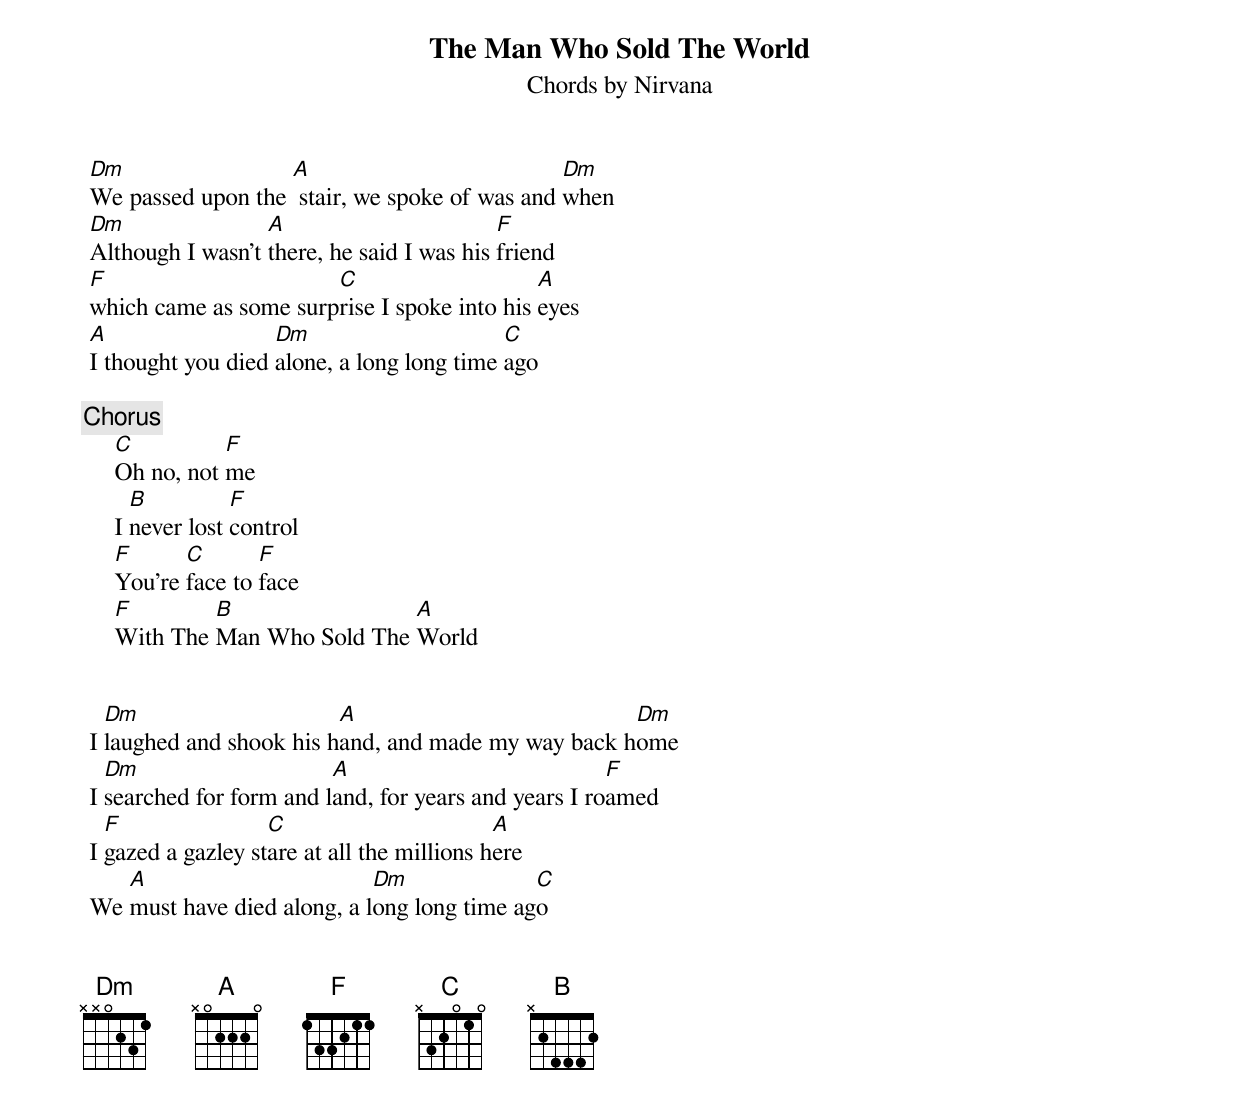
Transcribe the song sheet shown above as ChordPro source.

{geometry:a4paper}
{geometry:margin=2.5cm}
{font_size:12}

{title: The Man Who Sold The World}
{subtitle: Chords by Nirvana}


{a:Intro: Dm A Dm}

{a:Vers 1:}
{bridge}
	[Dm]We passed upon the [A] stair, we spoke of was and [Dm]when
	[Dm]Although I wasn't [A]there, he said I was his [F]friend
	[F]which came as some surp[C]rise I spoke into his [A]eyes
	[A]I thought you died [Dm]alone, a long long time [C]ago
{/bridge}

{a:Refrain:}
{chorus}
     [C]Oh no, not [F]me
     I [B]never lost [F]control
     [F]You're [C]face to [F]face
     [F]With The [B]Man Who Sold The [A]World
{/chorus}

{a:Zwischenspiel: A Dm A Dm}

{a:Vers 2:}
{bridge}
	I [Dm]laughed and shook his h[A]and, and made my way back h[Dm]ome
	I [Dm]searched for form and l[A]and, for years and years I ro[F]amed
	I [F]gazed a gazley st[C]are at all the millions h[A]ere
	We [A]must have died along, a l[Dm]ong long time ag[C]o
{/bridge}

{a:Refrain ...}

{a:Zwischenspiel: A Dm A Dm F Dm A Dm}
